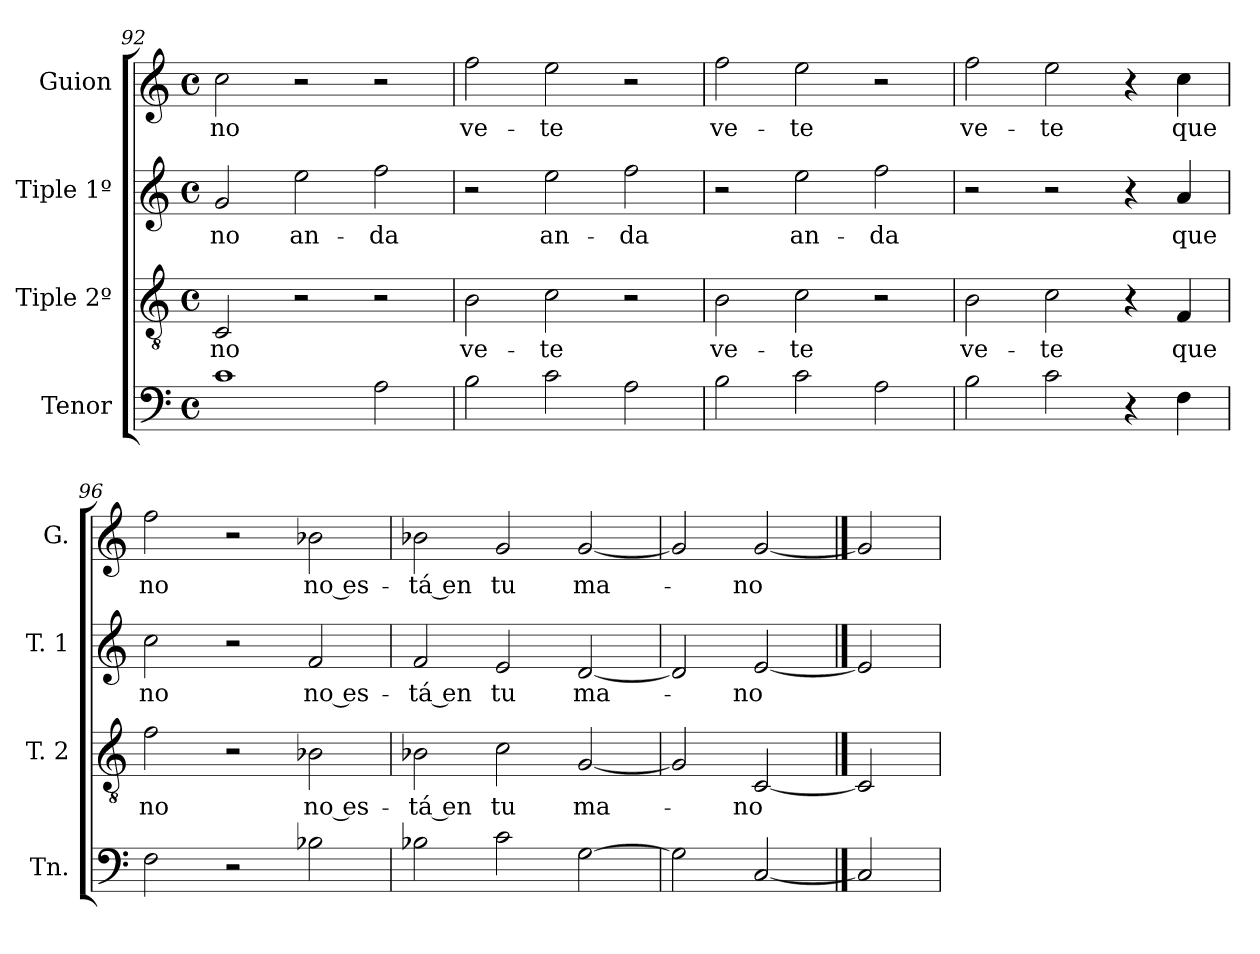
**kern	**kern	**text	**kern	**text	**kern	**text
*part4	*part3	*part3	*part2	*part2	*part1	*part1
*staff4	*staff3	*staff3	*staff2	*staff2	*staff1	*staff1
*I"Tenor	*I"Tiple 2º	*	*I"Tiple 1º	*	*I"Guion	*
*I'Tn.	*I'T. 2	*	*I'T. 1	*	*I'G.	*
*clefF4	*clefGv2	*	*clefG2	*	*clefG2	*
*M4/4	*M4/4	*	*M4/4	*	*M4/4	*
*met(c)	*met(c)	*	*met(c)	*	*met(c)	*
=92	=92	=92	=92	=92	=92	=92
1c	2C	-no	2g	-no	2cc	-no
.	2r	.	2ee	an-	2r	.
2A	2r	.	2ff	-da	2r	.
=93	=93	=93	=93	=93	=93	=93
2B	2B	ve-	2r	.	2ff	ve-
2c	2c	-te	2ee	an-	2ee	-te
2A	2r	.	2ff	-da	2r	.
=94	=94	=94	=94	=94	=94	=94
2B	2B	ve-	2r	.	2ff	ve-
2c	2c	-te	2ee	an-	2ee	-te
2A	2r	.	2ff	-da	2r	.
=95	=95	=95	=95	=95	=95	=95
2B	2B	ve-	2r	.	2ff	ve-
2c	2c	-te	2r	.	2ee	-te
4r	4r	.	4r	.	4r	.
4F	4F	que	4a	que	4cc	que
=96	=96	=96	=96	=96	=96	=96
2F	2f	no	2cc	no	2ff	no
2r	2r	.	2r	.	2r	.
2B-X	2B-X	no es-	2f	no es-	2b-X	no es-
=97	=97	=97	=97	=97	=97	=97
2B-X	2B-X	-tá en	2f	-tá en	2b-X	-tá en
2c	2c	tu	2e	tu	2g	tu
[2G	[2G	ma-	[2d	ma-	[2g	ma-
=98	=98	=98	=98	=98	=98	=98
2G]	2G]	.	2d]	.	2g]	.
[2C	[2C	-no	[2e	-no	[2g	-no
==99	==99	==99	==99	==99	==99	==99
2C]	2C]	.	2e]	.	2g]	.
=	=	=	=	=	=	=
*-	*-	*-	*-	*-	*-	*-
